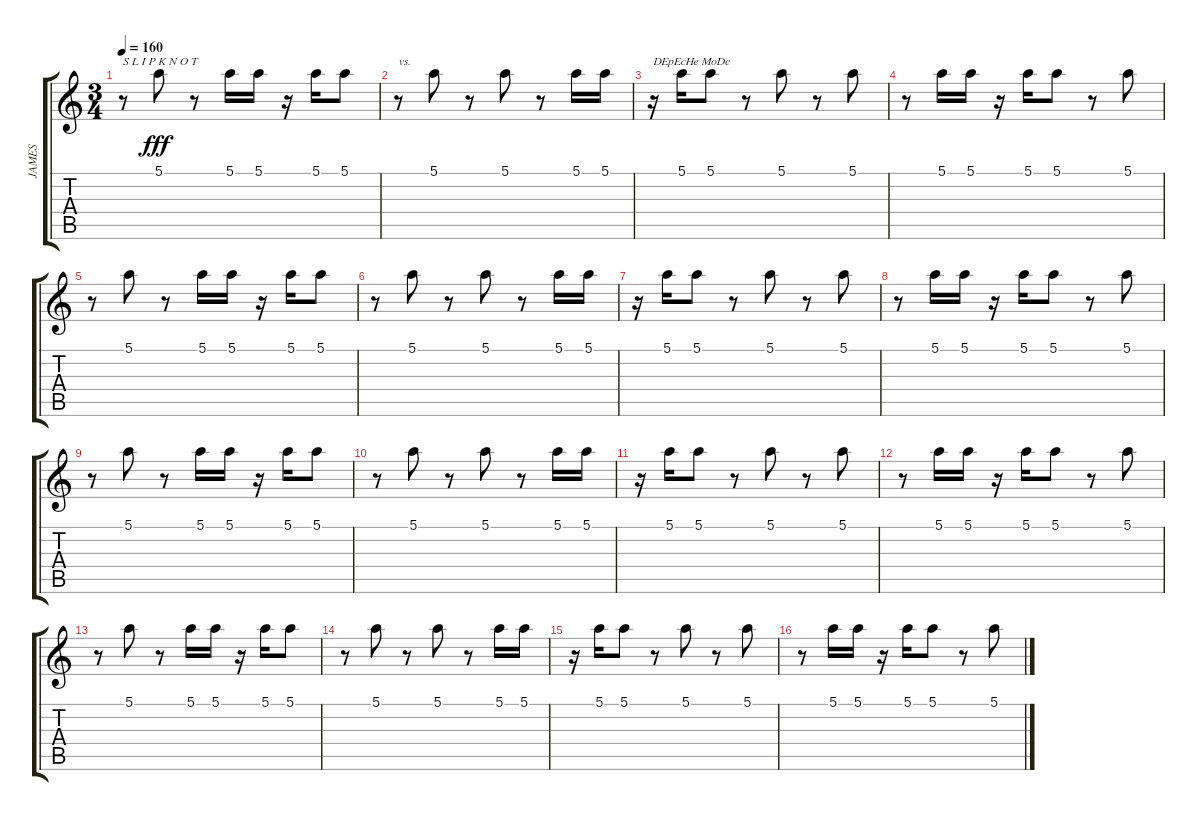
\track ("JAMES" "JAMES") {instrument electricbasspick}
\staff {score tabs}
\tuning (E4 B3 G3 D3 A2 E2) {hide}
\ts (3 4)
\tempo 160
\clef g2
\ks c
r.8{txt "S L I P K N O T " dy fff instrument electricbasspick} 5.1.8 r.8 5.1.16 5.1.16 r.16 5.1.16 5.1.8 |
r.8{txt "vs."} 5.1.8 r.8 5.1.8 r.8 5.1.16 5.1.16 |
r.16{txt "DEpEcHe MoDe"} 5.1.16 5.1.8 r.8 5.1.8 r.8 5.1.8 |
r.8 5.1.16 5.1.16 r.16 5.1.16 5.1.8 r.8 5.1.8 |
r.8 5.1.8 r.8 5.1.16 5.1.16 r.16 5.1.16 5.1.8 |
r.8 5.1.8 r.8 5.1.8 r.8 5.1.16 5.1.16 |
r.16 5.1.16 5.1.8 r.8 5.1.8 r.8 5.1.8 |
r.8 5.1.16 5.1.16 r.16 5.1.16 5.1.8 r.8 5.1.8 |
r.8 5.1.8 r.8 5.1.16 5.1.16 r.16 5.1.16 5.1.8 |
r.8 5.1.8 r.8 5.1.8 r.8 5.1.16 5.1.16 |
r.16 5.1.16 5.1.8 r.8 5.1.8 r.8 5.1.8 |
r.8 5.1.16 5.1.16 r.16 5.1.16 5.1.8 r.8 5.1.8 |
r.8 5.1.8 r.8 5.1.16 5.1.16 r.16 5.1.16 5.1.8 |
r.8 5.1.8 r.8 5.1.8 r.8 5.1.16 5.1.16 |
r.16 5.1.16 5.1.8 r.8 5.1.8 r.8 5.1.8 |
r.8 5.1.16 5.1.16 r.16 5.1.16 5.1.8 r.8 5.1.8
